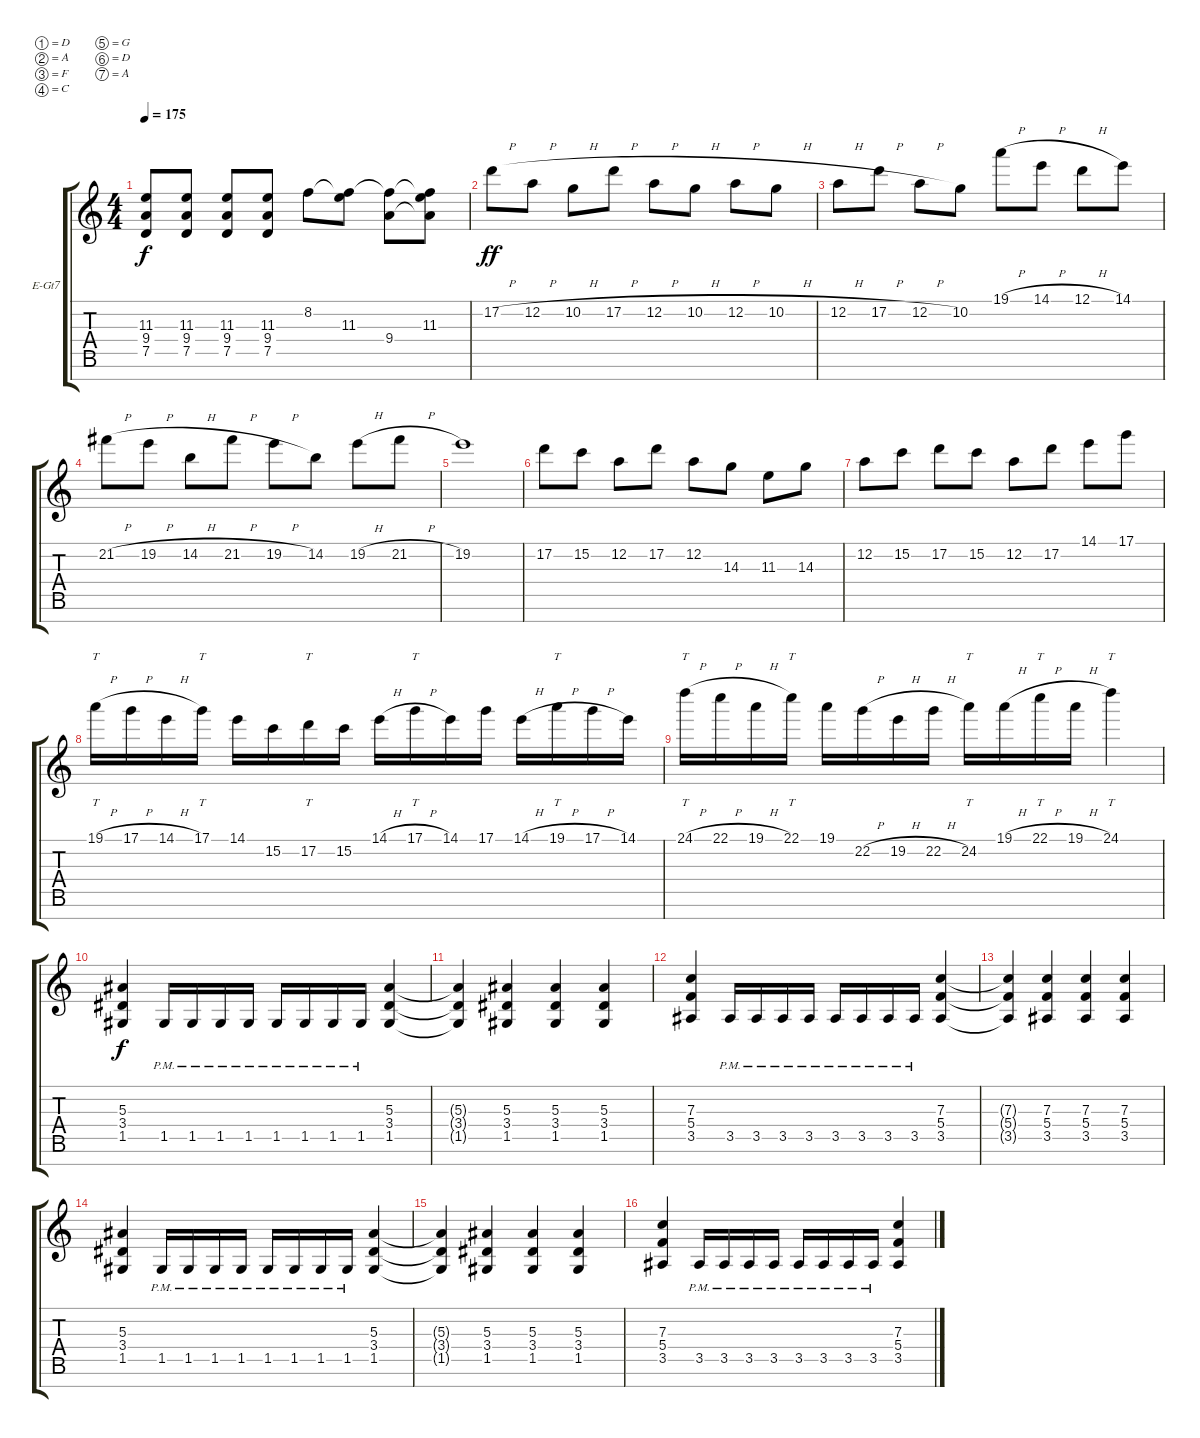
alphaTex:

\defaultSystemsLayout 4
\bracketExtendMode groupsimilarinstruments
\firstSystemTrackNameOrientation horizontal
\otherSystemsTrackNameOrientation horizontal
\track ("Electric Guitar" "E-Gt7") {instrument distortionguitar}
\staff {score tabs}
\tuning (D4 A3 F3 C3 G2 D2 A1)
\ts (4 4)
\tempo 175
\clef g2
\ks c
(7.5 9.4 11.3).8{dy f} (7.5 9.4 11.3).8 (7.5 9.4 11.3).8 (7.5 9.4 11.3).8 8.2.8 (11.3 8.2{t}).8 (9.4 8.2{t}).8 (11.3 8.2{t} 9.4{t}).8 |
17.2{h}.8{dy ff} 12.2{h}.8 10.2{h}.8 17.2{h}.8 12.2{h}.8 10.2{h}.8 12.2{h}.8 10.2{h}.8 |
12.2{h}.8 17.2{h}.8 12.2{h}.8 10.2.8 19.1{h}.8 14.1{h}.8 12.1{h}.8 14.1.8 |
21.2{h}.8 19.2{h}.8 14.2{h}.8 21.2{h}.8 19.2{h}.8 14.2.8 19.2{h}.8 21.2{h}.8 |
19.2.1 |
17.2.8 15.2.8 12.2.8 17.2.8 12.2.8 14.3.8 11.3.8 14.3.8 |
12.2.8 15.2.8 17.2.8 15.2.8 12.2.8 17.2.8 14.1.8 17.1.8 |
19.1{h}.16{tt} 17.1{h}.16 14.1{h}.16 17.1.16{tt} 14.1.16 15.2.16 17.2.16{tt} 15.2.16 14.1{h}.16 17.1{h}.16{tt} 14.1.16 17.1.16 14.1{h}.16 19.1{h}.16{tt} 17.1{h}.16 14.1.16 |
24.1{h}.16{tt} 22.1{h}.16 19.1{h}.16 22.1.16{tt} 19.1.16 22.2{h}.16 19.2{h}.16 22.2{h}.16 24.2.16{tt} 19.1{h}.16 22.1{h}.16{tt} 19.1{h}.16 24.1.4{tt} |
(1.5 3.4 5.3).4{dy f} 1.5{pm}.16 1.5{pm}.16 1.5{pm}.16 1.5{pm}.16 1.5{pm}.16 1.5{pm}.16 1.5{pm}.16 1.5{pm}.16 (1.5 3.4 5.3).4 |
(1.5{t} 3.4{t} 5.3{t}).4 (1.5 3.4 5.3).4 (1.5 3.4 5.3).4 (1.5 3.4 5.3).4 |
(3.5 5.4 7.3).4 3.5{pm}.16 3.5{pm}.16 3.5{pm}.16 3.5{pm}.16 3.5{pm}.16 3.5{pm}.16 3.5{pm}.16 3.5{pm}.16 (3.5 5.4 7.3).4 |
(7.3{t} 5.4{t} 3.5{t}).4 (7.3 5.4 3.5).4 (7.3 5.4 3.5).4 (7.3 5.4 3.5).4 |
(1.5 3.4 5.3).4 1.5{pm}.16 1.5{pm}.16 1.5{pm}.16 1.5{pm}.16 1.5{pm}.16 1.5{pm}.16 1.5{pm}.16 1.5{pm}.16 (1.5 3.4 5.3).4 |
(1.5{t} 3.4{t} 5.3{t}).4 (1.5 3.4 5.3).4 (1.5 3.4 5.3).4 (1.5 3.4 5.3).4 |
(3.5 5.4 7.3).4 3.5{pm}.16 3.5{pm}.16 3.5{pm}.16 3.5{pm}.16 3.5{pm}.16 3.5{pm}.16 3.5{pm}.16 3.5{pm}.16 (3.5 5.4 7.3).4
